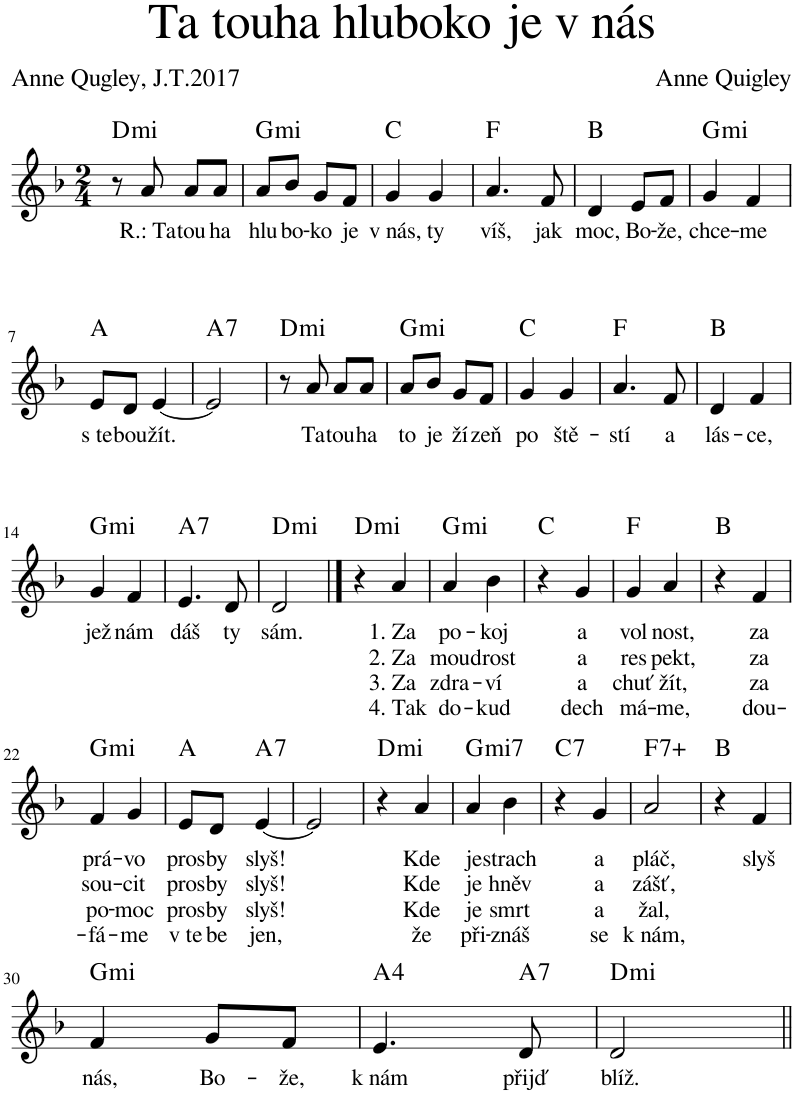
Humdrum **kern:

**kern	**text	**text	**text	**text	**harte
*part1	*part1	*part1	*part1	*part1	*part1
*staff1	*staff1	*staff1	*staff1	*staff1	*
*I"Hlas	*	*	*	*	*
*I'Hl.	*	*	*	*	*
*clefG2	*	*	*	*	*
*k[b-]	*	*	*	*	*
*M2/4	*	*	*	*	*
=1	=1	=1	=1	=1	=1
!	!	!	!	!	!LO:H:kt=mi
8r	.	.	.	.	D:min
!	!LO:LY:b	!	!	!	!
8a/	R.: Ta	.	.	.	.
!	!LO:LY:b	!	!	!	!
8a/L	tou-	.	.	.	.
!	!LO:LY:b	!	!	!	!
8a/J	-ha	.	.	.	.
=2	=2	=2	=2	=2	=2
!	!LO:LY:b	!	!	!	!LO:H:kt=mi
8a/L	hlu-	.	.	.	G:min
!	!LO:LY:b	!	!	!	!
8b-/J	-bo-	.	.	.	.
!	!LO:LY:b	!	!	!	!
8g/L	-ko	.	.	.	.
!	!LO:LY:b	!	!	!	!
8f/J	je	.	.	.	.
=3	=3	=3	=3	=3	=3
!	!LO:LY:b	!	!	!	!
4g/	v nás,	.	.	.	C:maj
!	!LO:LY:b	!	!	!	!
4g/	ty	.	.	.	.
=4	=4	=4	=4	=4	=4
!	!LO:LY:b	!	!	!	!
4.a/	víš,	.	.	.	F:maj
!	!LO:LY:b	!	!	!	!
8f/	jak	.	.	.	.
=5	=5	=5	=5	=5	=5
!	!LO:LY:b	!	!	!	!
4d/	moc,	.	.	.	Bb:maj
!	!LO:LY:b	!	!	!	!
8e/L	Bo-	.	.	.	.
!	!LO:LY:b	!	!	!	!
8f/J	-že,	.	.	.	.
=6	=6	=6	=6	=6	=6
!	!LO:LY:b	!	!	!	!LO:H:kt=mi
4g/	chce-	.	.	.	G:min
!	!LO:LY:b	!	!	!	!
4f/	-me	.	.	.	.
!!LO:LB:g=z
=7	=7	=7	=7	=7	=7
!	!LO:LY:b	!	!	!	!
8e/L	-s te	.	.	.	A:maj
!	!LO:LY:b	!	!	!	!
8d/J	bou	.	.	.	.
!	!LO:LY:b	!	!	!	!
[4e/	žít.	.	.	.	.
=8	=8	=8	=8	=8	=8
!	!	!	!	!	!LO:H:kt=7
2e/]	.	.	.	.	A:7
=9	=9	=9	=9	=9	=9
!	!	!	!	!	!LO:H:kt=mi
8r	.	.	.	.	D:min
!	!LO:LY:b	!	!	!	!
8a/	Ta	.	.	.	.
!	!LO:LY:b	!	!	!	!
8a/L	tou-	.	.	.	.
!	!LO:LY:b	!	!	!	!
8a/J	-ha	.	.	.	.
=10	=10	=10	=10	=10	=10
!	!LO:LY:b	!	!	!	!LO:H:kt=mi
8a/L	to	.	.	.	G:min
!	!LO:LY:b	!	!	!	!
8b-/J	je	.	.	.	.
!	!LO:LY:b	!	!	!	!
8g/L	ží-	.	.	.	.
!	!LO:LY:b	!	!	!	!
8f/J	-zeň	.	.	.	.
=11	=11	=11	=11	=11	=11
!	!LO:LY:b	!	!	!	!
4g/	po	.	.	.	C:maj
!	!LO:LY:b	!	!	!	!
4g/	ště-	.	.	.	.
=12	=12	=12	=12	=12	=12
!	!LO:LY:b	!	!	!	!
4.a/	-stí	.	.	.	F:maj
!	!LO:LY:b	!	!	!	!
8f/	a	.	.	.	.
=13	=13	=13	=13	=13	=13
!	!LO:LY:b	!	!	!	!
4d/	lás-	.	.	.	Bb:maj
!	!LO:LY:b	!	!	!	!
4f/	-ce,	.	.	.	.
!!LO:LB:g=z
=14	=14	=14	=14	=14	=14
!	!LO:LY:b	!	!	!	!LO:H:kt=mi
4g/	jež	.	.	.	G:min
!	!LO:LY:b	!	!	!	!
4f/	nám	.	.	.	.
=15	=15	=15	=15	=15	=15
!	!LO:LY:b	!	!	!	!LO:H:kt=7
4.e/	dáš	.	.	.	A:7
!	!LO:LY:b	!	!	!	!
8d/	ty	.	.	.	.
=16	=16	=16	=16	=16	=16
!	!LO:LY:b	!	!	!	!LO:H:kt=mi
2d/	sám.	.	.	.	D:min
==17	==17	==17	==17	==17	==17
!	!	!	!	!	!LO:H:kt=mi
4r	.	.	.	.	D:min
!	!LO:LY:b	!LO:LY:b	!LO:LY:b	!LO:LY:b	!
4a/	1. Za	2. Za	3. Za	4. Tak	.
=18	=18	=18	=18	=18	=18
!	!LO:LY:b	!LO:LY:b	!LO:LY:b	!LO:LY:b	!LO:H:kt=mi
4a/	po-	mou-	zdra-	do-	G:min
!	!LO:LY:b	!LO:LY:b	!LO:LY:b	!LO:LY:b	!
4b-\	-koj	-drost	-ví	-kud	.
=19	=19	=19	=19	=19	=19
4r	.	.	.	.	C:maj
!	!LO:LY:b	!LO:LY:b	!LO:LY:b	!LO:LY:b	!
4g/	a	a	a	dech	.
=20	=20	=20	=20	=20	=20
!	!LO:LY:b	!LO:LY:b	!LO:LY:b	!LO:LY:b	!
4g/	vol-	res-	chuť	má-	F:maj
!	!LO:LY:b	!LO:LY:b	!LO:LY:b	!LO:LY:b	!
4a/	-nost,	-pekt,	žít,	-me,	.
=21	=21	=21	=21	=21	=21
4r	.	.	.	.	Bb:maj
!	!LO:LY:b	!LO:LY:b	!LO:LY:b	!LO:LY:b	!
4f/	za	za	za	dou-	.
!!LO:LB:g=z
=22	=22	=22	=22	=22	=22
!	!LO:LY:b	!LO:LY:b	!LO:LY:b	!LO:LY:b	!LO:H:kt=mi
4f/	prá-	sou-	po-	-fá-	G:min
!	!LO:LY:b	!LO:LY:b	!LO:LY:b	!LO:LY:b	!
4g/	-vo	-cit	-moc	-me	.
=23	=23	=23	=23	=23	=23
!	!LO:LY:b	!LO:LY:b	!LO:LY:b	!LO:LY:b	!
8e/L	pros-	pros-	pros-	v te-	A:maj
!	!LO:LY:b	!LO:LY:b	!LO:LY:b	!LO:LY:b	!
8d/J	-by	-by	-by	-be	.
!	!LO:LY:b	!LO:LY:b	!LO:LY:b	!LO:LY:b	!LO:H:kt=7
[4e/	slyš!	slyš!	slyš!	jen,	A:7
=24	=24	=24	=24	=24	=24
2e/]	.	.	.	.	.
=25	=25	=25	=25	=25	=25
!	!	!	!	!	!LO:H:kt=mi
4r	.	.	.	.	D:min
!	!LO:LY:b	!LO:LY:b	!LO:LY:b	!LO:LY:b	!
4a/	Kde	Kde	Kde	že	.
=26	=26	=26	=26	=26	=26
!	!LO:LY:b	!LO:LY:b	!LO:LY:b	!LO:LY:b	!LO:H:kt=mi7
4a/	je	je	je	při-	G:min7
!	!LO:LY:b	!LO:LY:b	!LO:LY:b	!LO:LY:b	!
4b-\	strach	hněv	smrt	-znáš	.
=27	=27	=27	=27	=27	=27
!	!	!	!	!	!LO:H:kt=7
4r	.	.	.	.	C:7
!	!LO:LY:b	!LO:LY:b	!LO:LY:b	!LO:LY:b	!
4g/	a	a	a	se	.
=28	=28	=28	=28	=28	=28
!	!LO:LY:b	!LO:LY:b	!LO:LY:b	!LO:LY:b	!LO:H:kt=7+
2a/	pláč,	zášť,	žal,	k nám,	F:aug(b7)
=29	=29	=29	=29	=29	=29
4r	.	.	.	.	Bb:maj
!	!LO:LY:b	!	!	!	!
4f/	slyš	.	.	.	.
!!LO:LB:g=z
=30	=30	=30	=30	=30	=30
!	!LO:LY:b	!	!	!	!LO:H:kt=mi
4f/	nás,	.	.	.	G:min
!	!LO:LY:b	!	!	!	!
8g/L	Bo-	.	.	.	.
!	!LO:LY:b	!	!	!	!
8f/J	-že,	.	.	.	.
=31	=31	=31	=31	=31	=31
!	!LO:LY:b	!	!	!	!
4.e/	k nám	.	.	.	A:maj(4)
!	!LO:LY:b	!	!	!	!LO:H:kt=7
8d/	přijď	.	.	.	A:7
=32	=32	=32	=32	=32	=32
!	!LO:LY:b	!	!	!	!LO:H:kt=mi
2d/	blíž.	.	.	.	D:min
=||	=||	=||	=||	=||	=||
*-	*-	*-	*-	*-	*-
